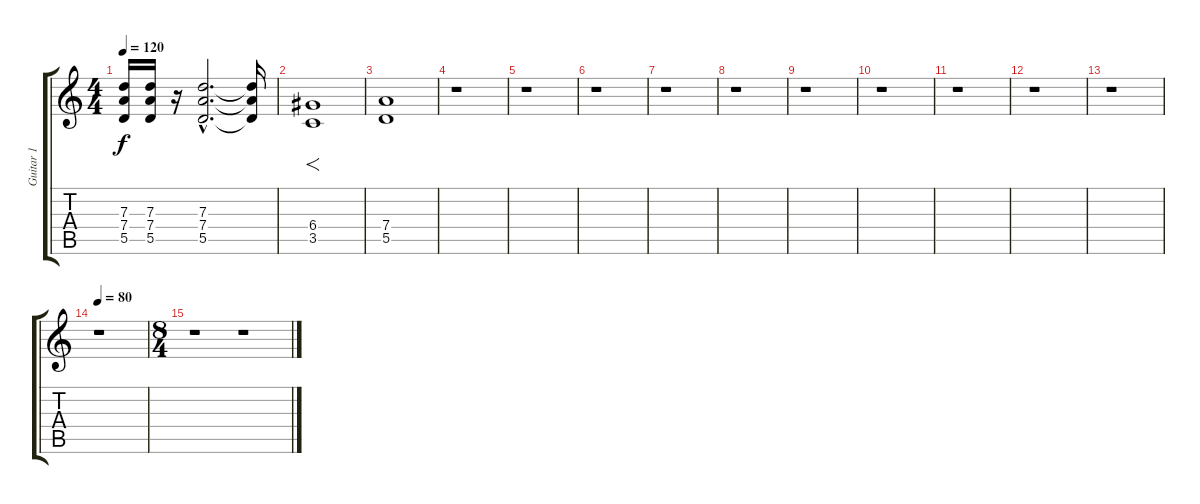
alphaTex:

\track ("Guitar 1" "Guitar 1") {instrument distortionguitar}
\staff {score tabs}
\tuning (E4 B3 G3 D3 A2 E2) {hide}
\ts (4 4)
\tempo 120
\clef g2
\ks c
(7.3 7.4 5.5).16{dy f} (7.3 7.4 5.5).16 r.16 (7.3{hac} 7.4{hac} 5.5{hac}).2{d volume 7} (7.3{t} 7.4{t} 5.5{t}).16 |
(6.4 3.5).1{f volume 13} |
(7.4 5.5).1 |
r.1 |
r.1 |
r.1 |
r.1 |
r.1 |
r.1 |
r.1 |
r.1 |
r.1 |
r.1 |
\tempo 80
r.1 |
\ts (8 4)
r.1 r.1
